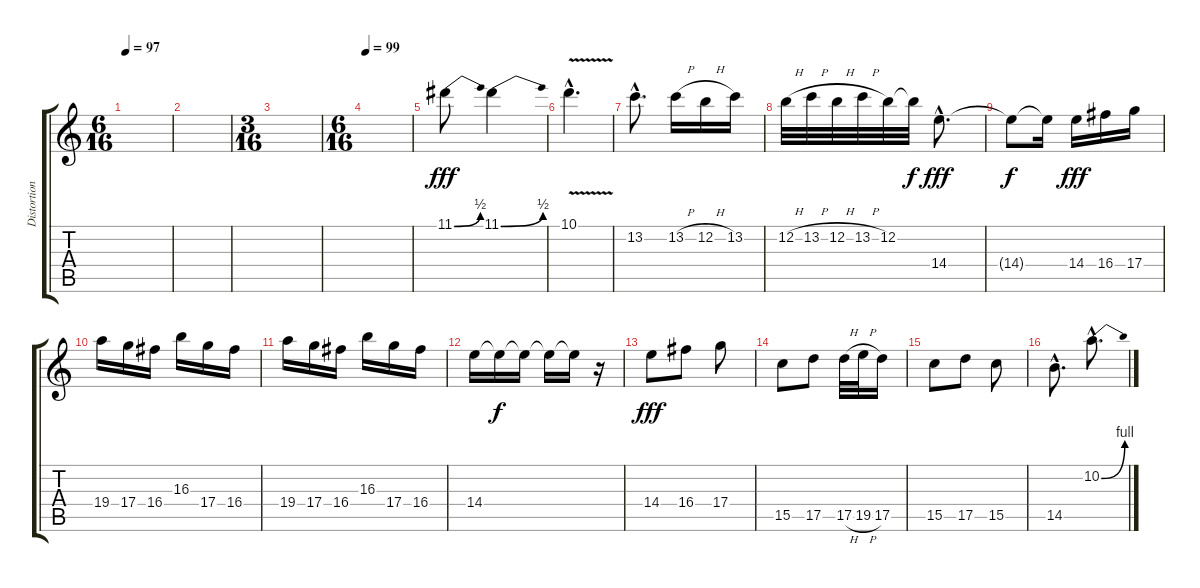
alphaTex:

\track ("Distortion Guitar 3" "Distortion") {instrument distortionguitar}
\staff {score tabs}
\tuning (E4 B3 G3 D3 A2 E2) {hide}
\ts (6 16)
\tempo 97
\clef g2
\ks c
|
|
\ts (3 16)
|
\ts (6 16)
\tempo 99
|
11.1{be (bend 0 0 60 2)}.8{dy fff} 11.1{be (bend 0 0 60 2)}.4 |
10.1{v hac}.4{d} |
13.2{hac}.8{d} 13.2{h}.16 12.2{h}.16 13.2.16 |
12.2{h}.32 13.2{h}.32 12.2{h}.32 13.2{h}.32 12.2.32 12.2{t}.32{dy f} 14.4{hac}.8{d dy fff} |
14.4{t}.8{dy f} 14.4{t}.16 14.4.16{dy fff} 16.4.16 17.4.16 |
19.4.16 17.4.16 16.4.16 16.3.16 17.4.16 16.4.16 |
19.4.16 17.4.16 16.4.16 16.3.16 17.4.16 16.4.16 |
14.4.16 14.4{t}.16{dy f} 14.4{t}.16 14.4{t}.16 14.4{t}.16 r.16 |
14.4.8{dy fff} 16.4.8 17.4.8 |
15.5.8 17.5.8 17.5{h}.32 19.5{h}.32 17.5.16 |
15.5.8 17.5.8 15.5.8 |
14.5{hac}.8{d} 10.2{be (bend 0 0 60 4) hac}.8{d}
